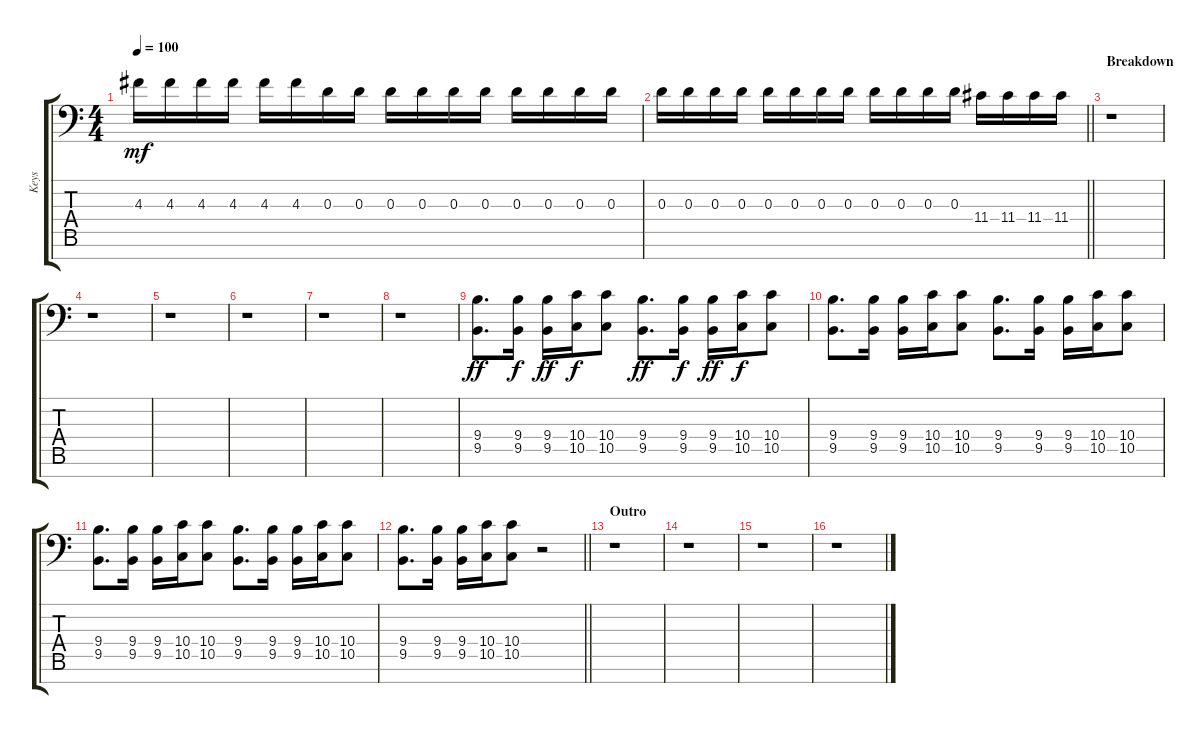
\track ("Keys" "Keys") {instrument lead2sawtooth}
\staff {score tabs}
\tuning (D6 D5 D4 D3 D2 D1 D0) {hide}
\ts (4 4)
\tempo 100
\clef f4
\ks c
4.3.16{dy mf balance 0} 4.3.16{balance 2} 4.3.16{balance 4} 4.3.16{balance 6} 4.3.16{balance 8} 4.3.16{balance 10} 0.3.16{balance 16} 0.3.16{balance 14} 0.3.16{balance 12} 0.3.16{balance 10} 0.3.16{balance 8} 0.3.16{balance 6} 0.3.16{balance 0} 0.3.16{balance 4} 0.3.16{balance 8} 0.3.16{balance 12} |
\barLineRight lightlight
0.3.16{balance 16} 0.3.16{balance 14} 0.3.16{balance 12} 0.3.16{balance 10} 0.3.16{balance 8} 0.3.16{balance 6} 0.3.16{balance 0} 0.3.16{balance 2} 0.3.16{balance 4} 0.3.16{balance 6} 0.3.16{balance 8} 0.3.16{balance 10} 11.4.16{balance 16} 11.4.16{balance 12} 11.4.16{balance 8} 11.4.16{balance 4} |
\section ("" "Breakdown")
r.1 |
r.1 |
r.1 |
r.1 |
r.1 |
r.1{balance 0} |
(9.4 9.5).8{d dy ff volume 9 balance 16} (9.4 9.5).16{dy f} (9.4 9.5).16{dy ff balance 0} (10.4 10.5).16{dy f} (10.4 10.5).8 (9.4 9.5).8{d dy ff balance 16} (9.4 9.5).16{dy f} (9.4 9.5).16{dy ff balance 0} (10.4 10.5).16{dy f} (10.4 10.5).8 |
(9.4 9.5).8{d balance 16} (9.4 9.5).16 (9.4 9.5).16{balance 0} (10.4 10.5).16 (10.4 10.5).8 (9.4 9.5).8{d balance 16} (9.4 9.5).16 (9.4 9.5).16{balance 0} (10.4 10.5).16 (10.4 10.5).8 |
(9.4 9.5).8{d balance 16} (9.4 9.5).16 (9.4 9.5).16{balance 0} (10.4 10.5).16 (10.4 10.5).8 (9.4 9.5).8{d balance 16} (9.4 9.5).16 (9.4 9.5).16{balance 0} (10.4 10.5).16 (10.4 10.5).8 |
\barLineRight lightlight
(9.4 9.5).8{d balance 16} (9.4 9.5).16 (9.4 9.5).16{balance 0} (10.4 10.5).16 (10.4 10.5).8 r.2 |
\section ("" "Outro")
r.1 |
r.1 |
r.1 |
r.1
